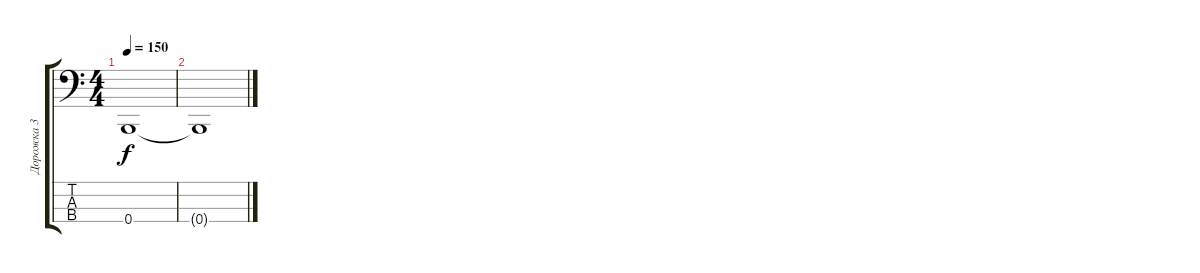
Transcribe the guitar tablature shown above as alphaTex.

\track ("Дорожка 3" "Дорожка 3") {instrument electricbassfinger}
\staff {score tabs}
\tuning (E2 B1 Gb1 B0) {hide}
\ts (4 4)
\tempo 150
\clef f4
\ks c
0.4{t}.1{dy f} |
0.4{t}.1
